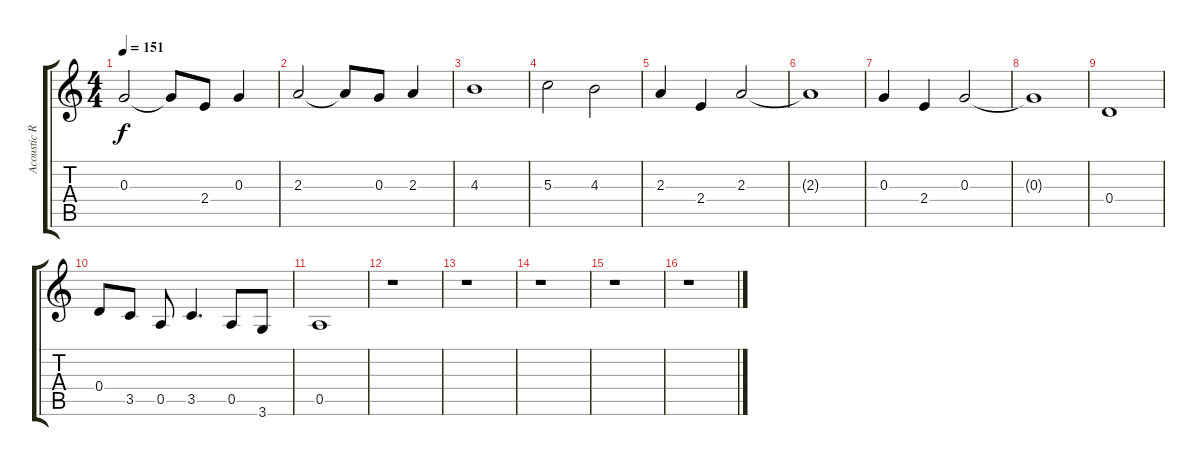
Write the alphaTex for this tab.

\track ("Acoustic Rhythm" "Acoustic R") {instrument acousticguitarsteel}
\staff {score tabs}
\tuning (E4 B3 G3 D3 A2 E2) {hide}
\ts (4 4)
\tempo 151
\clef g2
\ks c
0.3.2{dy f} 0.3{t}.8 2.4.8 0.3.4 |
2.3.2 2.3{t}.8 0.3.8 2.3.4 |
4.3.1 |
5.3.2 4.3.2 |
2.3.4 2.4.4 2.3.2 |
2.3{t}.1 |
0.3.4 2.4.4 0.3.2 |
0.3{t}.1 |
0.4.1 |
0.4.8 3.5.8 0.5.8 3.5.4{d} 0.5.8 3.6.8 |
0.5.1 |
r.1 |
r.1 |
r.1 |
r.1 |
r.1
